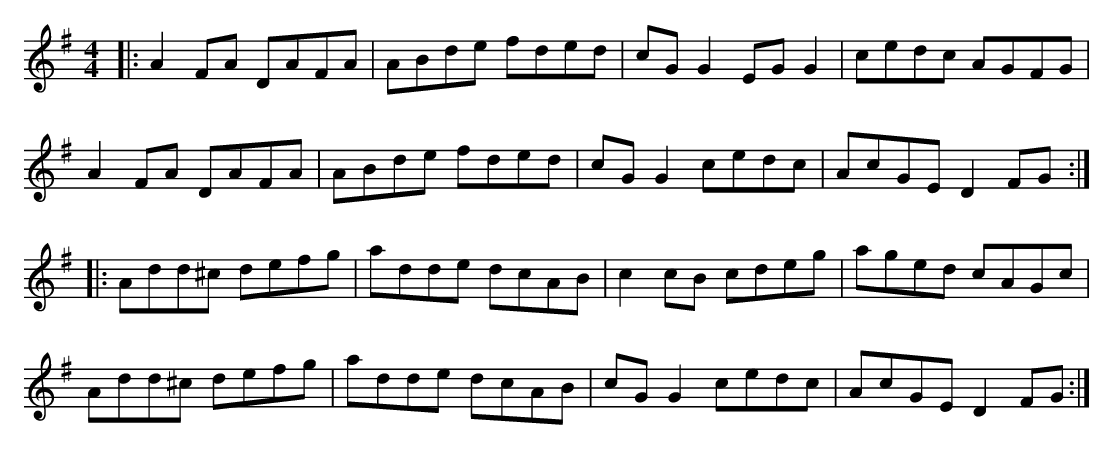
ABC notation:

X:1
M:4/4
K:Dmix
|:A2FA DAFA|ABde fded|cGG2 EGG2|cedc AGFG|
A2FA DAFA|ABde fded|cGG2 cedc|AcGE D2FG:|
|:Add^c defg|adde dcAB|c2cB cdeg|aged cAGc|
Add^c defg|adde dcAB|cGG2 cedc|AcGE D2FG:|
